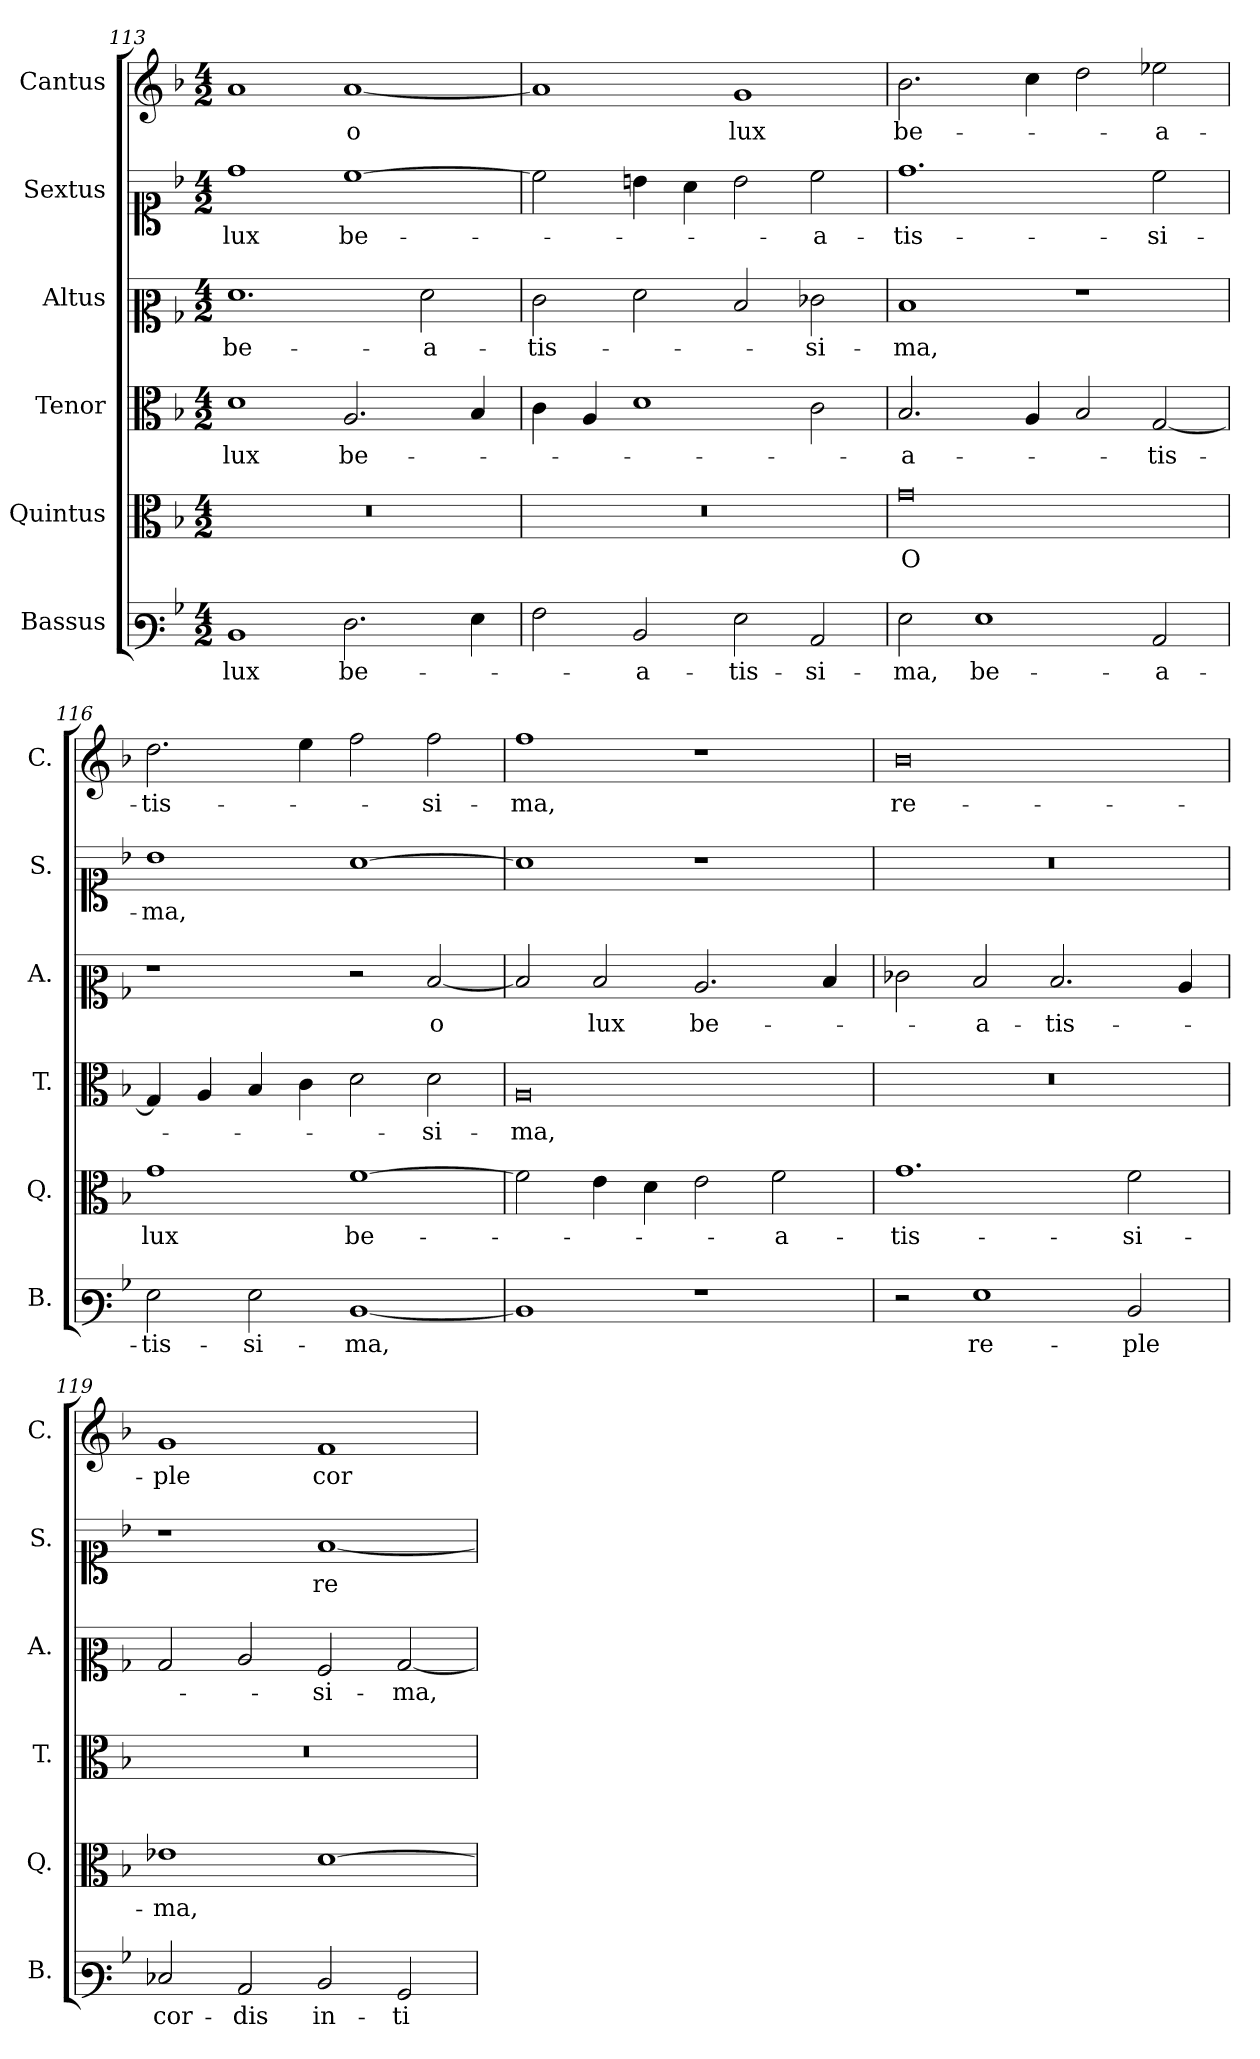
**kern	**text	**kern	**text	**kern	**text	**kern	**text	**kern	**text	**kern	**text
*part6	*part6	*part5	*part5	*part4	*part4	*part3	*part3	*part2	*part2	*part1	*part1
*staff6	*staff6	*staff5	*staff5	*staff4	*staff4	*staff3	*staff3	*staff2	*staff2	*staff1	*staff1
*I"Bassus	*	*I"Quintus	*	*I"Tenor	*	*I"Altus	*	*I"Sextus	*	*I"Cantus	*
*I'B.	*	*I'Q.	*	*I'T.	*	*I'A.	*	*I'S.	*	*I'C.	*
*clefF3	*	*clefC3	*	*clefC3	*	*clefC2	*	*clefC1	*	*clefG2	*
*k[b-]	*	*k[b-]	*	*k[b-]	*	*k[b-]	*	*k[b-]	*	*k[b-]	*
*M4/2	*	*M4/2	*	*M4/2	*	*M4/2	*	*M4/2	*	*M4/2	*
=113	=113	=113	=113	=113	=113	=113	=113	=113	=113	=113	=113
!	!	!LO:N:vis=1	!	!	!	!	!	!	!	!	!
1D	lux	0r	.	1d	lux	1.f	be-	1dd	lux	1a	.
2.F\	be-	.	.	2.A/	be-	.	.	[1cc	be-	[1a	o
.	.	.	.	.	.	2f\	-a-	.	.	.	.
4G\	.	.	.	4B-/	.	.	.	.	.	.	.
=114	=114	=114	=114	=114	=114	=114	=114	=114	=114	=114	=114
!	!	!LO:N:vis=1	!	!	!	!	!	!	!	!	!
2A\	.	0r	.	4c\	.	2e\	-tis-	2cc\]	.	1a]	.
.	.	.	.	4A/	.	.	.	.	.	.	.
2D/	-a-	.	.	1d	.	2f\	.	4bn\	.	.	.
.	.	.	.	.	.	.	.	4a\	.	.	.
2G\	-tis-	.	.	.	.	2d/	.	2b\	.	1g	lux
2C/	-si-	.	.	2c\	.	2e-X\	-si-	2cc\	-a-	.	.
=115	=115	=115	=115	=115	=115	=115	=115	=115	=115	=115	=115
2G\	-ma,	0g	O	2.B-/	-a-	1d	-ma,	1.dd	-tis-	2.b-\	be-
1G	be-	.	.	.	.	.	.	.	.	.	.
.	.	.	.	4A/	.	.	.	.	.	4cc\	.
.	.	.	.	2B-/	.	1r	.	.	.	2dd\	.
2C/	-a-	.	.	[2G/	-tis-	.	.	2cc\	-si-	2ee-X\	-a-
=116	=116	=116	=116	=116	=116	=116	=116	=116	=116	=116	=116
2G\	-tis-	1g	lux	4G/]	.	1r	.	1b-	-ma,	2.dd\	-tis-
.	.	.	.	4A/	.	.	.	.	.	.	.
2G\	-si-	.	.	4B-/	.	.	.	.	.	.	.
.	.	.	.	4c\	.	.	.	.	.	4ee\	.
[1D	-ma,	[1f	be-	2d\	.	2r	.	[1a	.	2ff\	.
.	.	.	.	2d\	-si-	[2d/	o	.	.	2ff\	-si-
=117	=117	=117	=117	=117	=117	=117	=117	=117	=117	=117	=117
1D]	.	2f\]	.	0A	-ma,	2d/]	.	1a]	.	1ff	-ma,
.	.	4e\	.	.	.	2d/	lux	.	.	.	.
.	.	4d\	.	.	.	.	.	.	.	.	.
1r	.	2e\	.	.	.	2.c/	be-	1r	.	1r	.
.	.	2f\	-a-	.	.	.	.	.	.	.	.
.	.	.	.	.	.	4d/	.	.	.	.	.
=118	=118	=118	=118	=118	=118	=118	=118	=118	=118	=118	=118
!	!	!	!	!LO:N:vis=1	!	!	!	!LO:N:vis=1	!	!	!
2r	.	1.g	-tis-	0r	.	2e-X\	.	0r	.	0b-	re-
1G	re-	.	.	.	.	2d/	-a-	.	.	.	.
.	.	.	.	.	.	2.d/	-tis-	.	.	.	.
2D/	-ple	2f\	-si-	.	.	.	.	.	.	.	.
.	.	.	.	.	.	4c/	.	.	.	.	.
=119	=119	=119	=119	=119	=119	=119	=119	=119	=119	=119	=119
!	!	!	!	!LO:N:vis=1	!	!	!	!	!	!	!
2E-X/	cor-	1e-X	-ma,	0r	.	2B-/	.	1r	.	1g	-ple
2C/	-dis	.	.	.	.	2c/	.	.	.	.	.
2D/	in-	[1d	.	.	.	2A/	-si-	[1f	re-	1f	cor-
2BB-/	-ti-	.	.	.	.	[2B-/	-ma,	.	.	.	.
=	=	=	=	=	=	=	=	=	=	=	=
*-	*-	*-	*-	*-	*-	*-	*-	*-	*-	*-	*-
